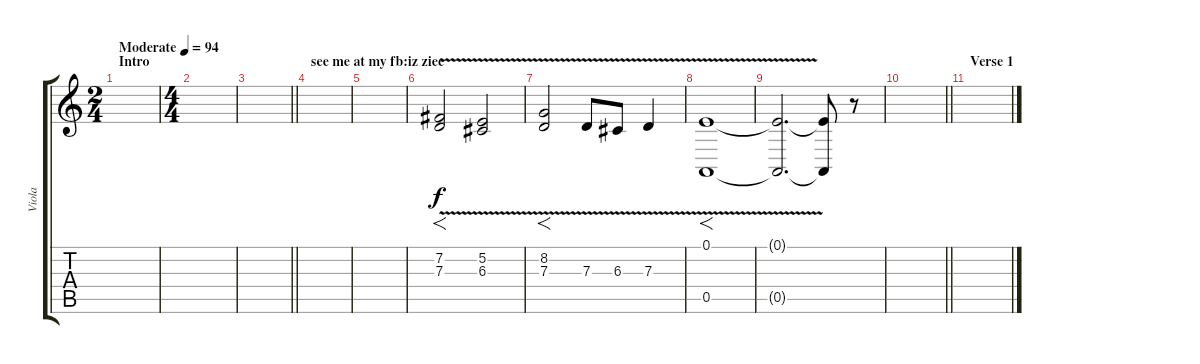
\track ("Viola" "Viola") {instrument viola}
\staff {score tabs}
\tuning (E4 B3 G3 D3 A2 E2) {hide}
\ts (2 4)
\section ("" "Intro")
\tempo (94 "Moderate")
\clef g2
\ks c
|
\ts (4 4)
|
\barLineRight lightlight
|
\section ("" "see me at my fb:iz ziee")
|
|
(7.2 7.3{v}).2{f} (5.2 6.3{v}).2 |
(8.2 7.3{v}).2{f} 7.3{v}.8 6.3{v}.8 7.3{v}.4 |
(0.1{v} 0.5).1{f} |
(0.1{t} 0.5{t}).2{d} (0.1{t} 0.5{t}).8 r.8 |
\barLineRight lightlight
|
\section ("" "Verse 1")
